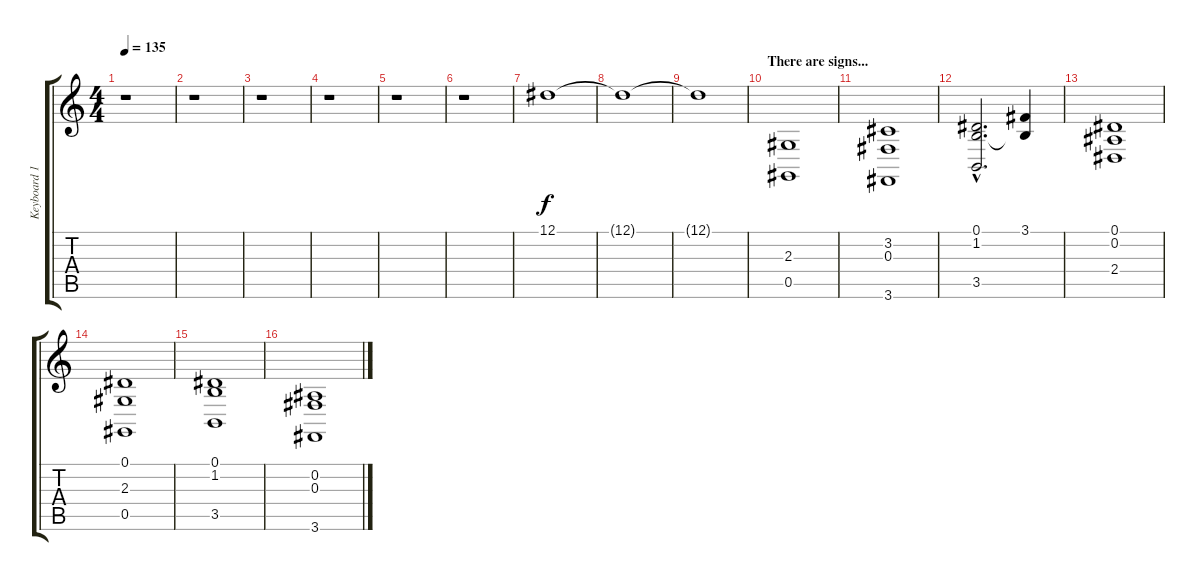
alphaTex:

\track ("Keyboard 1" "Keyboard 1") {instrument stringensemble1}
\staff {score tabs}
\tuning (Eb4 Bb3 Gb3 Db3 Ab2 Eb2) {hide}
\ts (4 4)
\tempo 135
\clef g2
\ks c
r.1{dy f instrument stringensemble1} |
r.1 |
r.1 |
r.1 |
r.1 |
r.1 |
12.1.1{volume 9 instrument synthstrings1} |
12.1{t}.1 |
12.1{t}.1 |
\section ("" "There are signs...")
(2.3 0.5).1{volume 7 instrument synthstrings2} |
(3.2 0.3 3.6).1 |
(0.1{hac} 1.2{hac} 3.5{hac}).2{d} (3.1 1.2{t}).4 |
(0.1 0.2 2.4).1 |
(0.1 2.3 0.5).1 |
(0.1 1.2 3.5).1 |
(0.2 0.3 3.6).1
